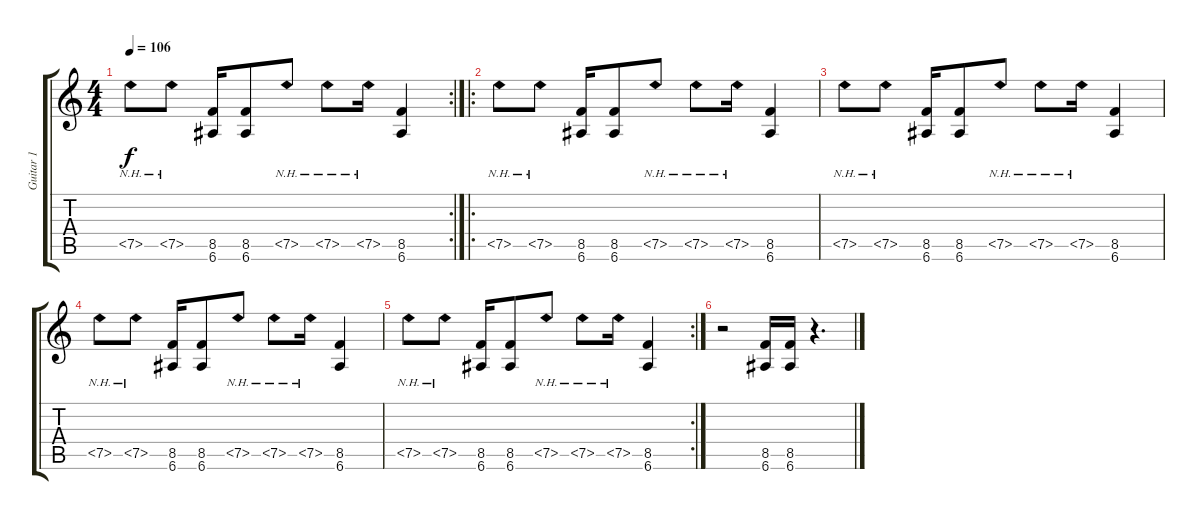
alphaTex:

\track ("Guitar 1" "Guitar 1") {instrument distortionguitar}
\staff {score tabs}
\tuning (E4 B3 G3 D3 A2 E2) {hide}
\rc 2
\ts (4 4)
\tempo 106
\clef g2
\ks c
7.5{nh}.8{dy f} 7.5{nh}.8 (8.5 6.6).16 (8.5 6.6).8 7.5{nh}.8 7.5{nh}.8 7.5{nh}.16 (8.5 6.6).4 |
\ro
7.5{nh}.8 7.5{nh}.8 (8.5 6.6).16 (8.5 6.6).8 7.5{nh}.8 7.5{nh}.8 7.5{nh}.16 (8.5 6.6).4 |
7.5{nh}.8 7.5{nh}.8 (8.5 6.6).16 (8.5 6.6).8 7.5{nh}.8 7.5{nh}.8 7.5{nh}.16 (8.5 6.6).4 |
7.5{nh}.8 7.5{nh}.8 (8.5 6.6).16 (8.5 6.6).8 7.5{nh}.8 7.5{nh}.8 7.5{nh}.16 (8.5 6.6).4 |
\rc 2
7.5{nh}.8 7.5{nh}.8 (8.5 6.6).16 (8.5 6.6).8 7.5{nh}.8 7.5{nh}.8 7.5{nh}.16 (8.5 6.6).4 |
r.2 (8.5 6.6).16 (8.5 6.6).16 r.4{d}
